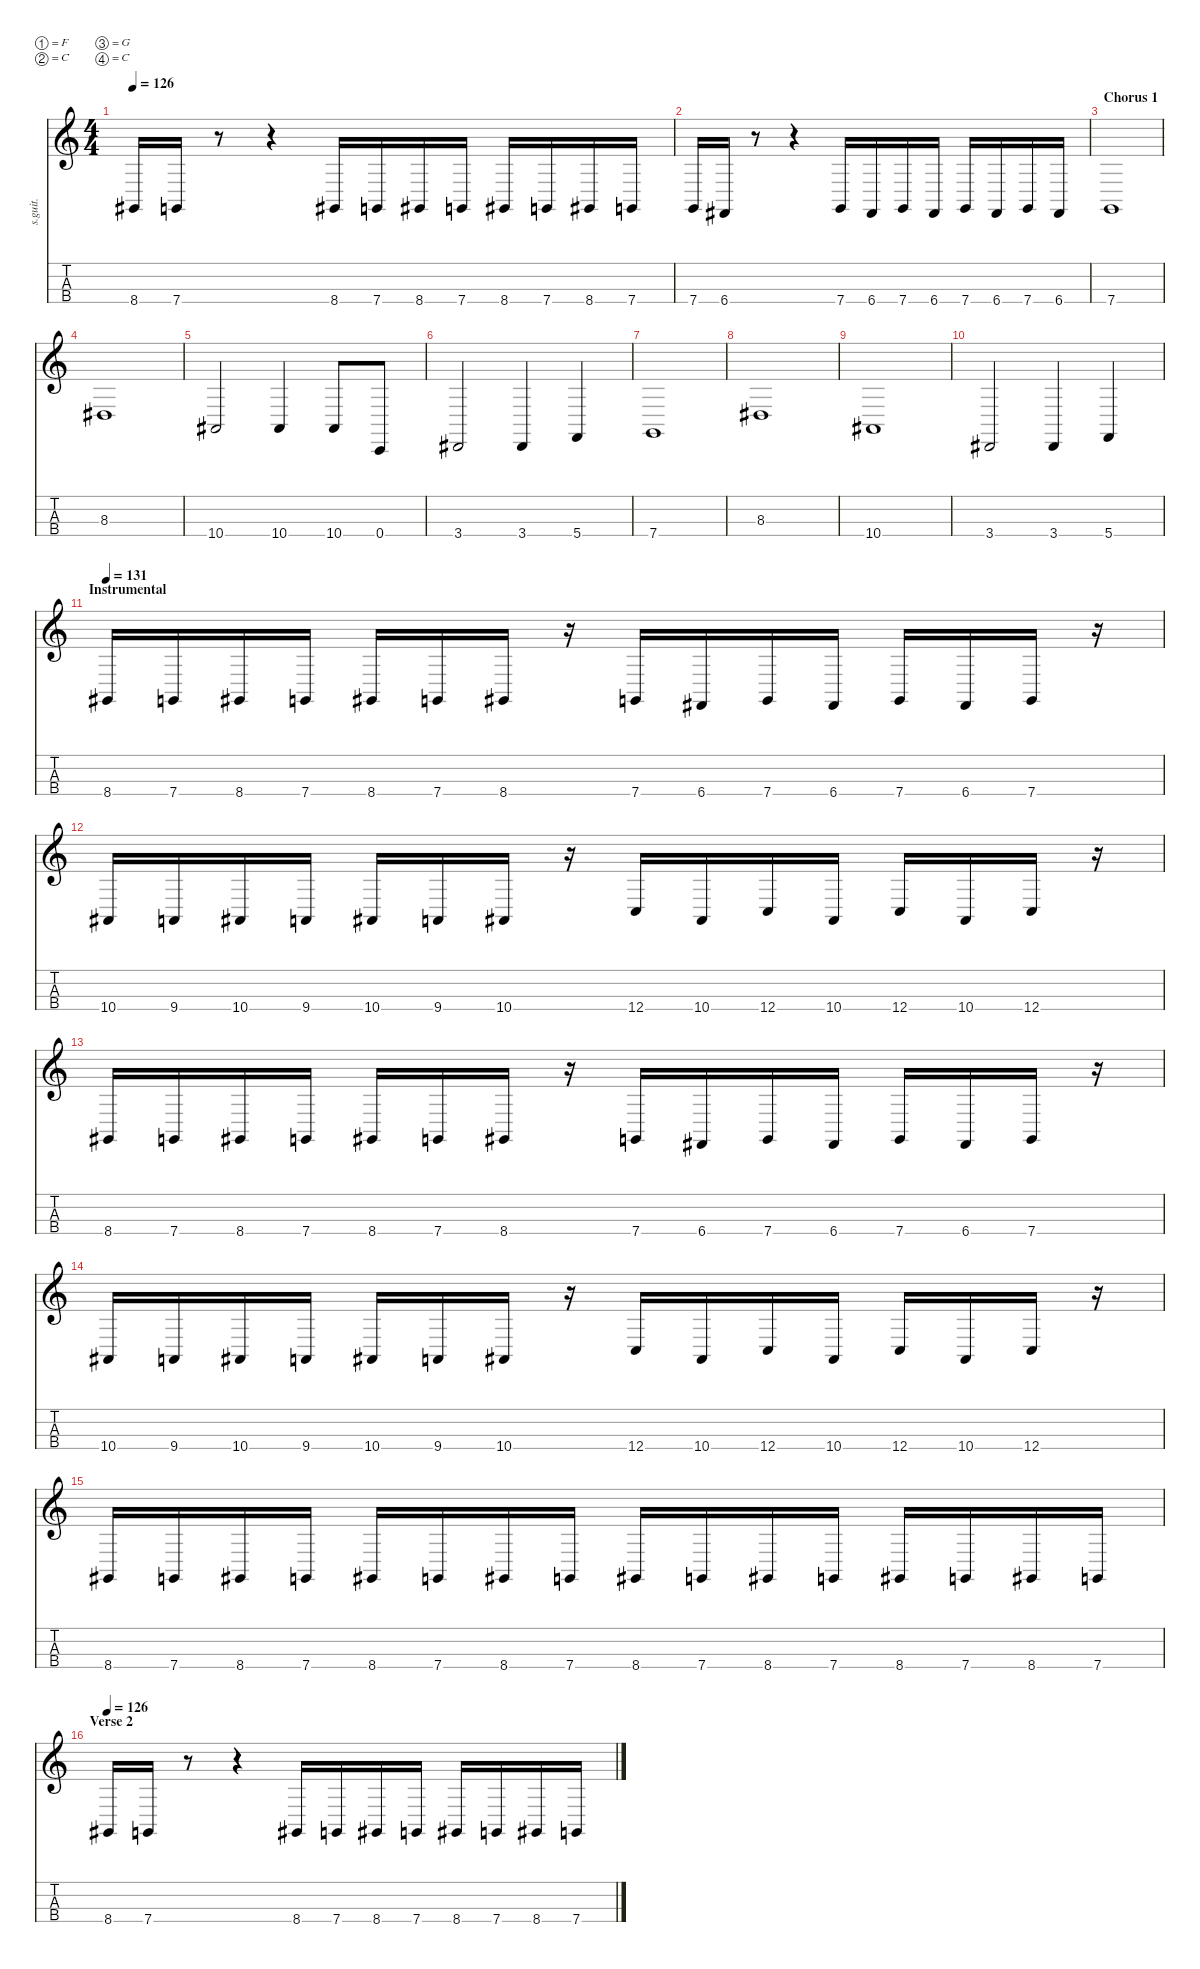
\defaultSystemsLayout 4
\hideDynamics
\bracketExtendMode nobrackets
\track ("Shavo Odadjian" "s.guit.") {instrument electricbasspick}
\staff {score tabs}
\tuning (F2 C2 G1 C1)
\ts (4 4)
\tempo 126
\clef g2
\ks c
8.4{acc #}.16{lyrics (0 "") lyrics (1 "") lyrics (2 "") lyrics (3 "") lyrics (4 "") dy f} 7.4.16{lyrics (0 "") lyrics (1 "") lyrics (2 "") lyrics (3 "") lyrics (4 "")} r.8 r.4 8.4{acc #}.16{lyrics (0 "") lyrics (1 "") lyrics (2 "") lyrics (3 "") lyrics (4 "")} 7.4.16{lyrics (0 "") lyrics (1 "") lyrics (2 "") lyrics (3 "") lyrics (4 "")} 8.4{acc #}.16{lyrics (0 "") lyrics (1 "") lyrics (2 "") lyrics (3 "") lyrics (4 "")} 7.4.16{lyrics (0 "") lyrics (1 "") lyrics (2 "") lyrics (3 "") lyrics (4 "")} 8.4{acc #}.16{lyrics (0 "") lyrics (1 "") lyrics (2 "") lyrics (3 "") lyrics (4 "")} 7.4.16{lyrics (0 "") lyrics (1 "") lyrics (2 "") lyrics (3 "") lyrics (4 "")} 8.4{acc #}.16{lyrics (0 "") lyrics (1 "") lyrics (2 "") lyrics (3 "") lyrics (4 "")} 7.4.16{lyrics (0 "") lyrics (1 "") lyrics (2 "") lyrics (3 "") lyrics (4 "")} |
7.4.16{lyrics (0 "") lyrics (1 "") lyrics (2 "") lyrics (3 "") lyrics (4 "")} 6.4{acc #}.16{lyrics (0 "") lyrics (1 "") lyrics (2 "") lyrics (3 "") lyrics (4 "")} r.8 r.4 7.4.16{lyrics (0 "") lyrics (1 "") lyrics (2 "") lyrics (3 "") lyrics (4 "")} 6.4{acc #}.16{lyrics (0 "") lyrics (1 "") lyrics (2 "") lyrics (3 "") lyrics (4 "")} 7.4.16{lyrics (0 "") lyrics (1 "") lyrics (2 "") lyrics (3 "") lyrics (4 "")} 6.4{acc #}.16{lyrics (0 "") lyrics (1 "") lyrics (2 "") lyrics (3 "") lyrics (4 "")} 7.4.16{lyrics (0 "") lyrics (1 "") lyrics (2 "") lyrics (3 "") lyrics (4 "")} 6.4{acc #}.16{lyrics (0 "") lyrics (1 "") lyrics (2 "") lyrics (3 "") lyrics (4 "")} 7.4.16{lyrics (0 "") lyrics (1 "") lyrics (2 "") lyrics (3 "") lyrics (4 "")} 6.4{acc #}.16{lyrics (0 "") lyrics (1 "") lyrics (2 "") lyrics (3 "") lyrics (4 "")} |
\section ("" "Chorus 1")
7.4.1{lyrics (0 "") lyrics (1 "") lyrics (2 "") lyrics (3 "") lyrics (4 "")} |
8.3{acc #}.1{lyrics (0 "") lyrics (1 "") lyrics (2 "") lyrics (3 "") lyrics (4 "")} |
10.4{acc #}.2{lyrics (0 "") lyrics (1 "") lyrics (2 "") lyrics (3 "") lyrics (4 "")} 10.4{acc #}.4{lyrics (0 "") lyrics (1 "") lyrics (2 "") lyrics (3 "") lyrics (4 "")} 10.4{acc #}.8{lyrics (0 "") lyrics (1 "") lyrics (2 "") lyrics (3 "") lyrics (4 "")} 0.4.8{lyrics (0 "") lyrics (1 "") lyrics (2 "") lyrics (3 "") lyrics (4 "")} |
3.4{acc #}.2{lyrics (0 "") lyrics (1 "") lyrics (2 "") lyrics (3 "") lyrics (4 "")} 3.4{acc #}.4{lyrics (0 "") lyrics (1 "") lyrics (2 "") lyrics (3 "") lyrics (4 "")} 5.4.4{lyrics (0 "") lyrics (1 "") lyrics (2 "") lyrics (3 "") lyrics (4 "")} |
7.4.1{lyrics (0 "") lyrics (1 "") lyrics (2 "") lyrics (3 "") lyrics (4 "")} |
8.3{acc #}.1{lyrics (0 "") lyrics (1 "") lyrics (2 "") lyrics (3 "") lyrics (4 "")} |
10.4{acc #}.1{lyrics (0 "") lyrics (1 "") lyrics (2 "") lyrics (3 "") lyrics (4 "")} |
3.4{acc #}.2{lyrics (0 "") lyrics (1 "") lyrics (2 "") lyrics (3 "") lyrics (4 "")} 3.4{acc #}.4{lyrics (0 "") lyrics (1 "") lyrics (2 "") lyrics (3 "") lyrics (4 "")} 5.4.4{lyrics (0 "") lyrics (1 "") lyrics (2 "") lyrics (3 "") lyrics (4 "")} |
\section ("" "Instrumental")
\tempo 131
8.4{acc #}.16{lyrics (0 "") lyrics (1 "") lyrics (2 "") lyrics (3 "") lyrics (4 "")} 7.4.16{lyrics (0 "") lyrics (1 "") lyrics (2 "") lyrics (3 "") lyrics (4 "")} 8.4{acc #}.16{lyrics (0 "") lyrics (1 "") lyrics (2 "") lyrics (3 "") lyrics (4 "")} 7.4.16{lyrics (0 "") lyrics (1 "") lyrics (2 "") lyrics (3 "") lyrics (4 "")} 8.4{acc #}.16{lyrics (0 "") lyrics (1 "") lyrics (2 "") lyrics (3 "") lyrics (4 "")} 7.4.16{lyrics (0 "") lyrics (1 "") lyrics (2 "") lyrics (3 "") lyrics (4 "")} 8.4{acc #}.16{lyrics (0 "") lyrics (1 "") lyrics (2 "") lyrics (3 "") lyrics (4 "")} r.16 7.4.16{lyrics (0 "") lyrics (1 "") lyrics (2 "") lyrics (3 "") lyrics (4 "")} 6.4{acc #}.16{lyrics (0 "") lyrics (1 "") lyrics (2 "") lyrics (3 "") lyrics (4 "")} 7.4.16{lyrics (0 "") lyrics (1 "") lyrics (2 "") lyrics (3 "") lyrics (4 "")} 6.4{acc #}.16{lyrics (0 "") lyrics (1 "") lyrics (2 "") lyrics (3 "") lyrics (4 "")} 7.4.16{lyrics (0 "") lyrics (1 "") lyrics (2 "") lyrics (3 "") lyrics (4 "")} 6.4{acc #}.16{lyrics (0 "") lyrics (1 "") lyrics (2 "") lyrics (3 "") lyrics (4 "")} 7.4.16{lyrics (0 "") lyrics (1 "") lyrics (2 "") lyrics (3 "") lyrics (4 "")} r.16 |
10.4{acc #}.16{lyrics (0 "") lyrics (1 "") lyrics (2 "") lyrics (3 "") lyrics (4 "")} 9.4.16{lyrics (0 "") lyrics (1 "") lyrics (2 "") lyrics (3 "") lyrics (4 "")} 10.4{acc #}.16{lyrics (0 "") lyrics (1 "") lyrics (2 "") lyrics (3 "") lyrics (4 "")} 9.4.16{lyrics (0 "") lyrics (1 "") lyrics (2 "") lyrics (3 "") lyrics (4 "")} 10.4{acc #}.16{lyrics (0 "") lyrics (1 "") lyrics (2 "") lyrics (3 "") lyrics (4 "")} 9.4.16{lyrics (0 "") lyrics (1 "") lyrics (2 "") lyrics (3 "") lyrics (4 "")} 10.4{acc #}.16{lyrics (0 "") lyrics (1 "") lyrics (2 "") lyrics (3 "") lyrics (4 "")} r.16 12.4.16{lyrics (0 "") lyrics (1 "") lyrics (2 "") lyrics (3 "") lyrics (4 "")} 10.4{acc #}.16{lyrics (0 "") lyrics (1 "") lyrics (2 "") lyrics (3 "") lyrics (4 "")} 12.4.16{lyrics (0 "") lyrics (1 "") lyrics (2 "") lyrics (3 "") lyrics (4 "")} 10.4{acc #}.16{lyrics (0 "") lyrics (1 "") lyrics (2 "") lyrics (3 "") lyrics (4 "")} 12.4.16{lyrics (0 "") lyrics (1 "") lyrics (2 "") lyrics (3 "") lyrics (4 "")} 10.4{acc #}.16{lyrics (0 "") lyrics (1 "") lyrics (2 "") lyrics (3 "") lyrics (4 "")} 12.4.16{lyrics (0 "") lyrics (1 "") lyrics (2 "") lyrics (3 "") lyrics (4 "")} r.16 |
8.4{acc #}.16{lyrics (0 "") lyrics (1 "") lyrics (2 "") lyrics (3 "") lyrics (4 "")} 7.4.16{lyrics (0 "") lyrics (1 "") lyrics (2 "") lyrics (3 "") lyrics (4 "")} 8.4{acc #}.16{lyrics (0 "") lyrics (1 "") lyrics (2 "") lyrics (3 "") lyrics (4 "")} 7.4.16{lyrics (0 "") lyrics (1 "") lyrics (2 "") lyrics (3 "") lyrics (4 "")} 8.4{acc #}.16{lyrics (0 "") lyrics (1 "") lyrics (2 "") lyrics (3 "") lyrics (4 "")} 7.4.16{lyrics (0 "") lyrics (1 "") lyrics (2 "") lyrics (3 "") lyrics (4 "")} 8.4{acc #}.16{lyrics (0 "") lyrics (1 "") lyrics (2 "") lyrics (3 "") lyrics (4 "")} r.16 7.4.16{lyrics (0 "") lyrics (1 "") lyrics (2 "") lyrics (3 "") lyrics (4 "")} 6.4{acc #}.16{lyrics (0 "") lyrics (1 "") lyrics (2 "") lyrics (3 "") lyrics (4 "")} 7.4.16{lyrics (0 "") lyrics (1 "") lyrics (2 "") lyrics (3 "") lyrics (4 "")} 6.4{acc #}.16{lyrics (0 "") lyrics (1 "") lyrics (2 "") lyrics (3 "") lyrics (4 "")} 7.4.16{lyrics (0 "") lyrics (1 "") lyrics (2 "") lyrics (3 "") lyrics (4 "")} 6.4{acc #}.16{lyrics (0 "") lyrics (1 "") lyrics (2 "") lyrics (3 "") lyrics (4 "")} 7.4.16{lyrics (0 "") lyrics (1 "") lyrics (2 "") lyrics (3 "") lyrics (4 "")} r.16 |
10.4{acc #}.16{lyrics (0 "") lyrics (1 "") lyrics (2 "") lyrics (3 "") lyrics (4 "")} 9.4.16{lyrics (0 "") lyrics (1 "") lyrics (2 "") lyrics (3 "") lyrics (4 "")} 10.4{acc #}.16{lyrics (0 "") lyrics (1 "") lyrics (2 "") lyrics (3 "") lyrics (4 "")} 9.4.16{lyrics (0 "") lyrics (1 "") lyrics (2 "") lyrics (3 "") lyrics (4 "")} 10.4{acc #}.16{lyrics (0 "") lyrics (1 "") lyrics (2 "") lyrics (3 "") lyrics (4 "")} 9.4.16{lyrics (0 "") lyrics (1 "") lyrics (2 "") lyrics (3 "") lyrics (4 "")} 10.4{acc #}.16{lyrics (0 "") lyrics (1 "") lyrics (2 "") lyrics (3 "") lyrics (4 "")} r.16 12.4.16{lyrics (0 "") lyrics (1 "") lyrics (2 "") lyrics (3 "") lyrics (4 "")} 10.4{acc #}.16{lyrics (0 "") lyrics (1 "") lyrics (2 "") lyrics (3 "") lyrics (4 "")} 12.4.16{lyrics (0 "") lyrics (1 "") lyrics (2 "") lyrics (3 "") lyrics (4 "")} 10.4{acc #}.16{lyrics (0 "") lyrics (1 "") lyrics (2 "") lyrics (3 "") lyrics (4 "")} 12.4.16{lyrics (0 "") lyrics (1 "") lyrics (2 "") lyrics (3 "") lyrics (4 "")} 10.4{acc #}.16{lyrics (0 "") lyrics (1 "") lyrics (2 "") lyrics (3 "") lyrics (4 "")} 12.4.16{lyrics (0 "") lyrics (1 "") lyrics (2 "") lyrics (3 "") lyrics (4 "")} r.16 |
8.4{acc #}.16{lyrics (0 "") lyrics (1 "") lyrics (2 "") lyrics (3 "") lyrics (4 "")} 7.4.16{lyrics (0 "") lyrics (1 "") lyrics (2 "") lyrics (3 "") lyrics (4 "")} 8.4{acc #}.16{lyrics (0 "") lyrics (1 "") lyrics (2 "") lyrics (3 "") lyrics (4 "")} 7.4.16{lyrics (0 "") lyrics (1 "") lyrics (2 "") lyrics (3 "") lyrics (4 "")} 8.4{acc #}.16{lyrics (0 "") lyrics (1 "") lyrics (2 "") lyrics (3 "") lyrics (4 "")} 7.4.16{lyrics (0 "") lyrics (1 "") lyrics (2 "") lyrics (3 "") lyrics (4 "")} 8.4{acc #}.16{lyrics (0 "") lyrics (1 "") lyrics (2 "") lyrics (3 "") lyrics (4 "")} 7.4.16{lyrics (0 "") lyrics (1 "") lyrics (2 "") lyrics (3 "") lyrics (4 "")} 8.4{acc #}.16{lyrics (0 "") lyrics (1 "") lyrics (2 "") lyrics (3 "") lyrics (4 "")} 7.4.16{lyrics (0 "") lyrics (1 "") lyrics (2 "") lyrics (3 "") lyrics (4 "")} 8.4{acc #}.16{lyrics (0 "") lyrics (1 "") lyrics (2 "") lyrics (3 "") lyrics (4 "")} 7.4.16{lyrics (0 "") lyrics (1 "") lyrics (2 "") lyrics (3 "") lyrics (4 "")} 8.4{acc #}.16{lyrics (0 "") lyrics (1 "") lyrics (2 "") lyrics (3 "") lyrics (4 "")} 7.4.16{lyrics (0 "") lyrics (1 "") lyrics (2 "") lyrics (3 "") lyrics (4 "")} 8.4{acc #}.16{lyrics (0 "") lyrics (1 "") lyrics (2 "") lyrics (3 "") lyrics (4 "")} 7.4.16{lyrics (0 "") lyrics (1 "") lyrics (2 "") lyrics (3 "") lyrics (4 "")} |
\section ("" "Verse 2")
\tempo 126
8.4{acc #}.16{lyrics (0 "") lyrics (1 "") lyrics (2 "") lyrics (3 "") lyrics (4 "")} 7.4.16{lyrics (0 "") lyrics (1 "") lyrics (2 "") lyrics (3 "") lyrics (4 "")} r.8 r.4 8.4{acc #}.16{lyrics (0 "") lyrics (1 "") lyrics (2 "") lyrics (3 "") lyrics (4 "")} 7.4.16{lyrics (0 "") lyrics (1 "") lyrics (2 "") lyrics (3 "") lyrics (4 "")} 8.4{acc #}.16{lyrics (0 "") lyrics (1 "") lyrics (2 "") lyrics (3 "") lyrics (4 "")} 7.4.16{lyrics (0 "") lyrics (1 "") lyrics (2 "") lyrics (3 "") lyrics (4 "")} 8.4{acc #}.16{lyrics (0 "") lyrics (1 "") lyrics (2 "") lyrics (3 "") lyrics (4 "")} 7.4.16{lyrics (0 "") lyrics (1 "") lyrics (2 "") lyrics (3 "") lyrics (4 "")} 8.4{acc #}.16{lyrics (0 "") lyrics (1 "") lyrics (2 "") lyrics (3 "") lyrics (4 "")} 7.4.16{lyrics (0 "") lyrics (1 "") lyrics (2 "") lyrics (3 "") lyrics (4 "")}
